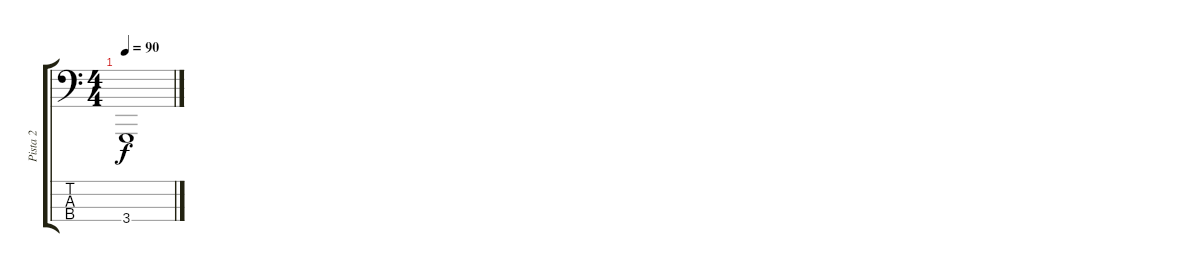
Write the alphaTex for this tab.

\track ("Pista 2" "Pista 2") {instrument stringensemble1}
\staff {score tabs}
\tuning (G2 D2 A1 E1) {hide}
\ts (4 4)
\tempo 90
\clef f4
\ks c
3.4.1{dy f}
